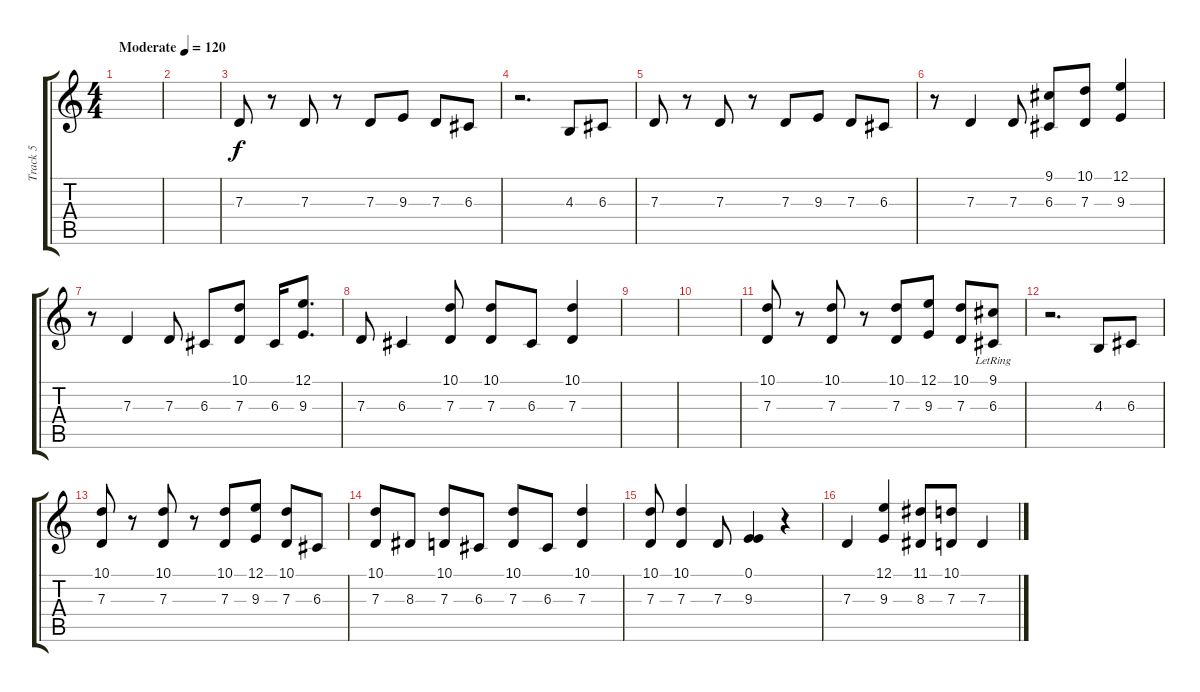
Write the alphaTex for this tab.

\track ("Track 5" "Track 5") {instrument whistle}
\staff {score tabs}
\tuning (E4 B3 G3 D3 A2 E2) {hide}
\ts (4 4)
\tempo (120 "Moderate")
\clef g2
\ks c
|
|
7.3.8 r.8 7.3.8 r.8 7.3.8 9.3.8 7.3.8 6.3.8 |
r.2{d} 4.3.8 6.3.8 |
7.3.8 r.8 7.3.8 r.8 7.3.8 9.3.8 7.3.8 6.3.8 |
r.8 7.3.4 7.3.8 (9.1 6.3).8 (10.1 7.3).8 (12.1 9.3).4 |
r.8 7.3.4 7.3.8 6.3.8 (10.1 7.3).8 6.3.16 (12.1 9.3).8{d} |
7.3.8 6.3.4 (10.1 7.3).8 (10.1 7.3).8 6.3.8 (10.1 7.3).4 |
|
|
(10.1 7.3).8 r.8 (10.1 7.3).8 r.8 (10.1 7.3).8 (12.1 9.3).8 (10.1 7.3).8 (9.1{lr} 6.3).8 |
r.2{d} 4.3.8 6.3.8 |
(10.1 7.3).8 r.8 (10.1 7.3).8 r.8 (10.1 7.3).8 (12.1 9.3).8 (10.1 7.3).8 6.3.8 |
(10.1 7.3).8 8.3.8 (10.1 7.3).8 6.3.8 (10.1 7.3).8 6.3.8 (10.1 7.3).4 |
(10.1 7.3).8 (10.1 7.3).4 7.3.8 (0.1 9.3).4 r.4 |
7.3.4 (12.1 9.3).4 (11.1 8.3).8 (10.1 7.3).8 7.3.4
